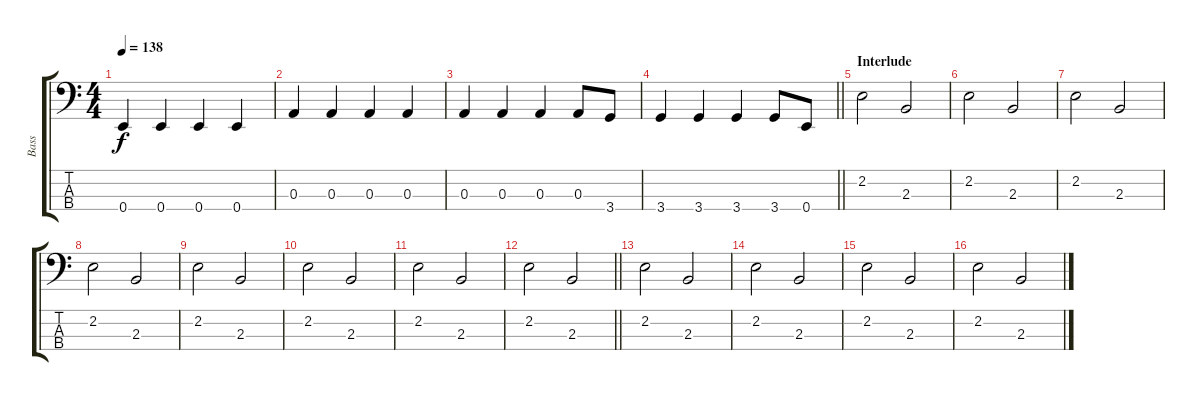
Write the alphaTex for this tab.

\track ("Bass" "Bass") {instrument electricbassfinger}
\staff {score tabs}
\tuning (G2 D2 A1 E1) {hide}
\ts (4 4)
\tempo 138
\clef f4
\ks c
0.4.4{dy f} 0.4.4 0.4.4 0.4.4 |
0.3.4 0.3.4 0.3.4 0.3.4 |
0.3.4 0.3.4 0.3.4 0.3.8 3.4.8 |
\barLineRight lightlight
3.4.4 3.4.4 3.4.4 3.4.8 0.4.8 |
\section ("" "Interlude")
2.2.2 2.3.2 |
2.2.2 2.3.2 |
2.2.2 2.3.2 |
2.2.2 2.3.2 |
2.2.2 2.3.2 |
2.2.2 2.3.2 |
2.2.2 2.3.2 |
\barLineRight lightlight
2.2.2 2.3.2 |
2.2.2 2.3.2 |
2.2.2 2.3.2 |
2.2.2 2.3.2 |
2.2.2 2.3.2
